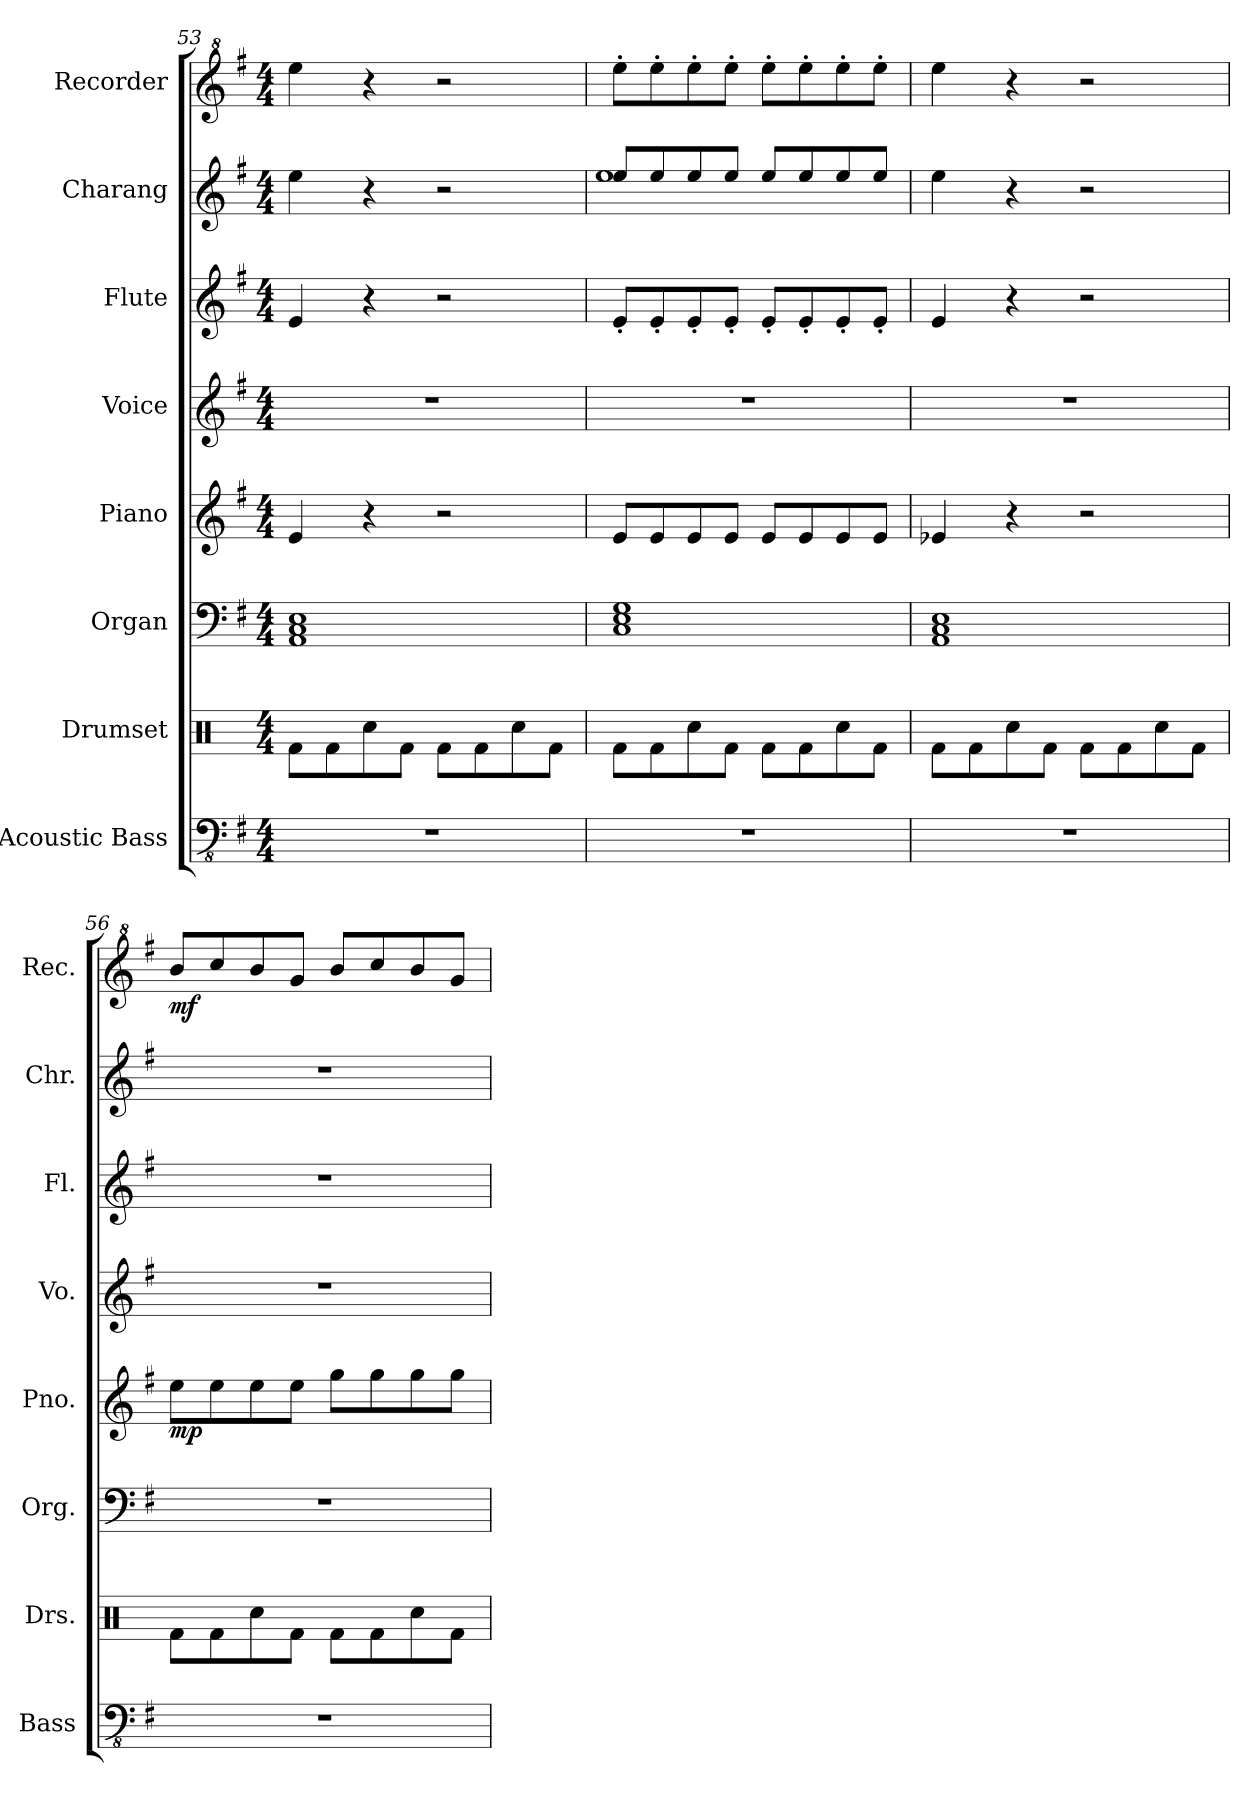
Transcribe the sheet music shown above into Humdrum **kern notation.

**kern	**kern	**kern	**kern	**dynam	**kern	**kern	**kern	**kern	**dynam
*part8	*part7	*part6	*part5	*part5	*part4	*part3	*part2	*part1	*part1
*staff8	*staff7	*staff6	*staff5	*staff5	*staff4	*staff3	*staff2	*staff1	*staff1
*I"Acoustic Bass	*I"Drumset	*I"Organ	*I"Piano	*	*I"Voice	*I"Flute	*I"Charang	*I"Recorder	*
*I'Bass	*I'Drs.	*I'Org.	*I'Pno.	*	*I'Vo.	*I'Fl.	*I'Chr.	*I'Rec.	*
*clefFv4	*clefX	*clefF4	*clefG2	*	*clefG2	*clefG2	*clefG2	*clefG^2	*
*k[f#]	*k[]	*k[f#]	*k[f#]	*	*k[f#]	*k[f#]	*k[f#]	*k[f#]	*
*M4/4	*M4/4	*M4/4	*M4/4	*	*M4/4	*M4/4	*M4/4	*M4/4	*
=53	=53	=53	=53	=53	=53	=53	=53	=53	=53
*	*^	*	*	*	*	*	*	*	*
1r	1ryy	8Rf\L	1AA 1C 1E	4e/	.	1r	4e/	4ee\	4eee\	.
.	.	8Rf\	.	.	.	.	.	.	.	.
.	.	8Rcc\	.	4r	.	.	4r	4r	4r	.
.	.	8Rf\J	.	.	.	.	.	.	.	.
.	.	8Rf\L	.	2r	.	.	2r	2r	2r	.
.	.	8Rf\	.	.	.	.	.	.	.	.
.	.	8Rcc\	.	.	.	.	.	.	.	.
.	.	8Rf\J	.	.	.	.	.	.	.	.
=54	=54	=54	=54	=54	=54	=54	=54	=54	=54	=54
*	*	*	*	*	*	*	*	*^	*	*
1r	1ryy	8Rf\L	1C 1E 1G	8e/L	.	1r	8e'/L	8ee/L	1ee	8eee'\L	.
.	.	8Rf\	.	8e/	.	.	8e'/	8ee/	.	8eee'\	.
.	.	8Rcc\	.	8e/	.	.	8e'/	8ee/	.	8eee'\	.
.	.	8Rf\J	.	8e/J	.	.	8e'/J	8ee/J	.	8eee'\J	.
.	.	8Rf\L	.	8e/L	.	.	8e'/L	8ee/L	.	8eee'\L	.
.	.	8Rf\	.	8e/	.	.	8e'/	8ee/	.	8eee'\	.
.	.	8Rcc\	.	8e/	.	.	8e'/	8ee/	.	8eee'\	.
.	.	8Rf\J	.	8e/J	.	.	8e'/J	8ee/J	.	8eee'\J	.
*	*	*	*	*	*	*	*	*v	*v	*	*
=55	=55	=55	=55	=55	=55	=55	=55	=55	=55	=55
1r	1ryy	8Rf\L	1AA 1C 1E	4e-X/	.	1r	4e/	4ee\	4eee\	.
.	.	8Rf\	.	.	.	.	.	.	.	.
.	.	8Rcc\	.	4r	.	.	4r	4r	4r	.
.	.	8Rf\J	.	.	.	.	.	.	.	.
.	.	8Rf\L	.	2r	.	.	2r	2r	2r	.
.	.	8Rf\	.	.	.	.	.	.	.	.
.	.	8Rcc\	.	.	.	.	.	.	.	.
.	.	8Rf\J	.	.	.	.	.	.	.	.
!!LO:LB:g=z
=56	=56	=56	=56	=56	=56	=56	=56	=56	=56	=56
!	!	!	!	!	!LO:DY:b	!	!	!	!	!LO:DY:b
1r	1ryy	8Rf\L	1r	8ee\L	mp	1r	1r	1r	8bb/L	mf
.	.	8Rf\	.	8ee\	.	.	.	.	8ccc/	.
.	.	8Rcc\	.	8ee\	.	.	.	.	8bb/	.
.	.	8Rf\J	.	8ee\J	.	.	.	.	8gg/J	.
.	.	8Rf\L	.	8gg\L	.	.	.	.	8bb/L	.
.	.	8Rf\	.	8gg\	.	.	.	.	8ccc/	.
.	.	8Rcc\	.	8gg\	.	.	.	.	8bb/	.
.	.	8Rf\J	.	8gg\J	.	.	.	.	8gg/J	.
*	*v	*v	*	*	*	*	*	*	*	*
=	=	=	=	=	=	=	=	=	=
*-	*-	*-	*-	*-	*-	*-	*-	*-	*-
